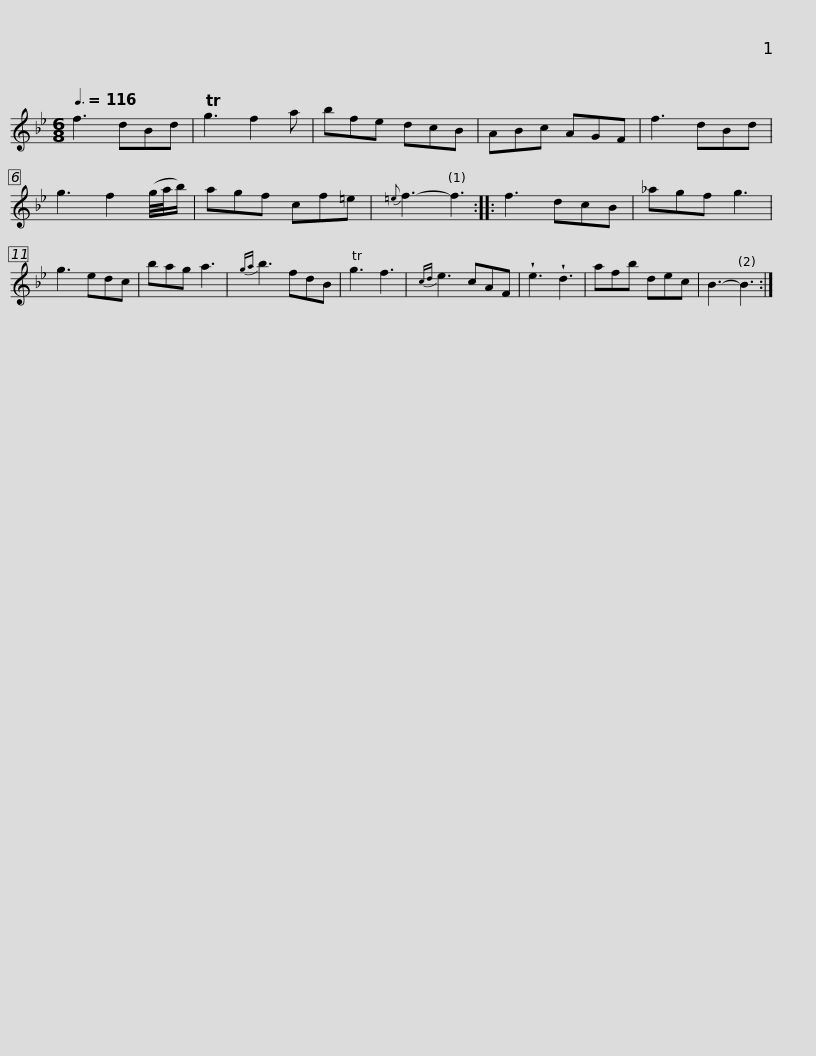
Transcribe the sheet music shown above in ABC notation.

X:1
L:1/8
Q:3/8=116
M:6/8
I:linebreak $
K:Bb
V:1 treble
V:1
 f3 dBd | Tg3 f2 a | bfe dcB | ABc AGF | f3 dBd | %5
 g3 f2 (g/4a/4b/) | agf cf=e |{=e} f3- f3 ::$ f3 dcB | _agf g3 | %10
 g3 edc | bag a3 |{ga} b3 fdB | Tg3 f3 |{cd} e3 cAF | %15
 !wedge!e3 !wedge!d3 |$ afb dec | B3- B3 :| %18
